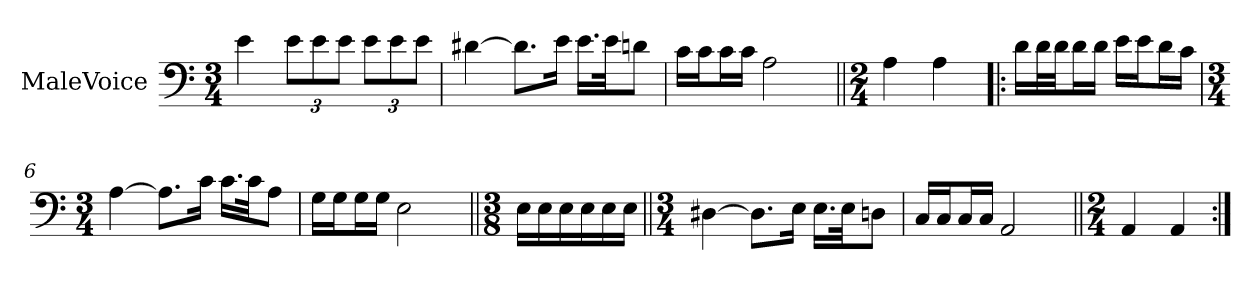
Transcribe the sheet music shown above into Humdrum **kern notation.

**kern
*part1
*staff1
*I"MaleVoice
*clefF4
*M3/4
*MM54
=1
4e
12e\L
12e\
12e\J
12e\L
12e\
12e\J
=2
[4d#X
8.d#\L]
16e\Jk
16.e\LL
32e\Jk
8dn\J
=3
16c\LL
16c\J
16c\L
16c\JJ
2A
=4||
*M2/4
4A
4A
=5!|:
16d\LL
32d\L
32d\JJ
16d\L
16d\JJ
16e\LL
16e\J
16d\L
16c\JJ
=6
*M3/4
[4A
8.A\L]
16c\Jk
16.c\LL
32c\Jk
8A\J
=7
16G\LL
16G\J
16G\L
16G\JJ
2E
=8||
*M3/8
16E\LL
16E\
16E\
16E\
16E\
16E\JJ
=9||
*M3/4
[4D#X
8.D#\L]
16E\Jk
16.E\LL
32E\Jk
8Dn\J
=10
16C/LL
16C/J
16C/L
16C/JJ
2AA
=11||
*M2/4
4AA
4AA
=:|!
*-
